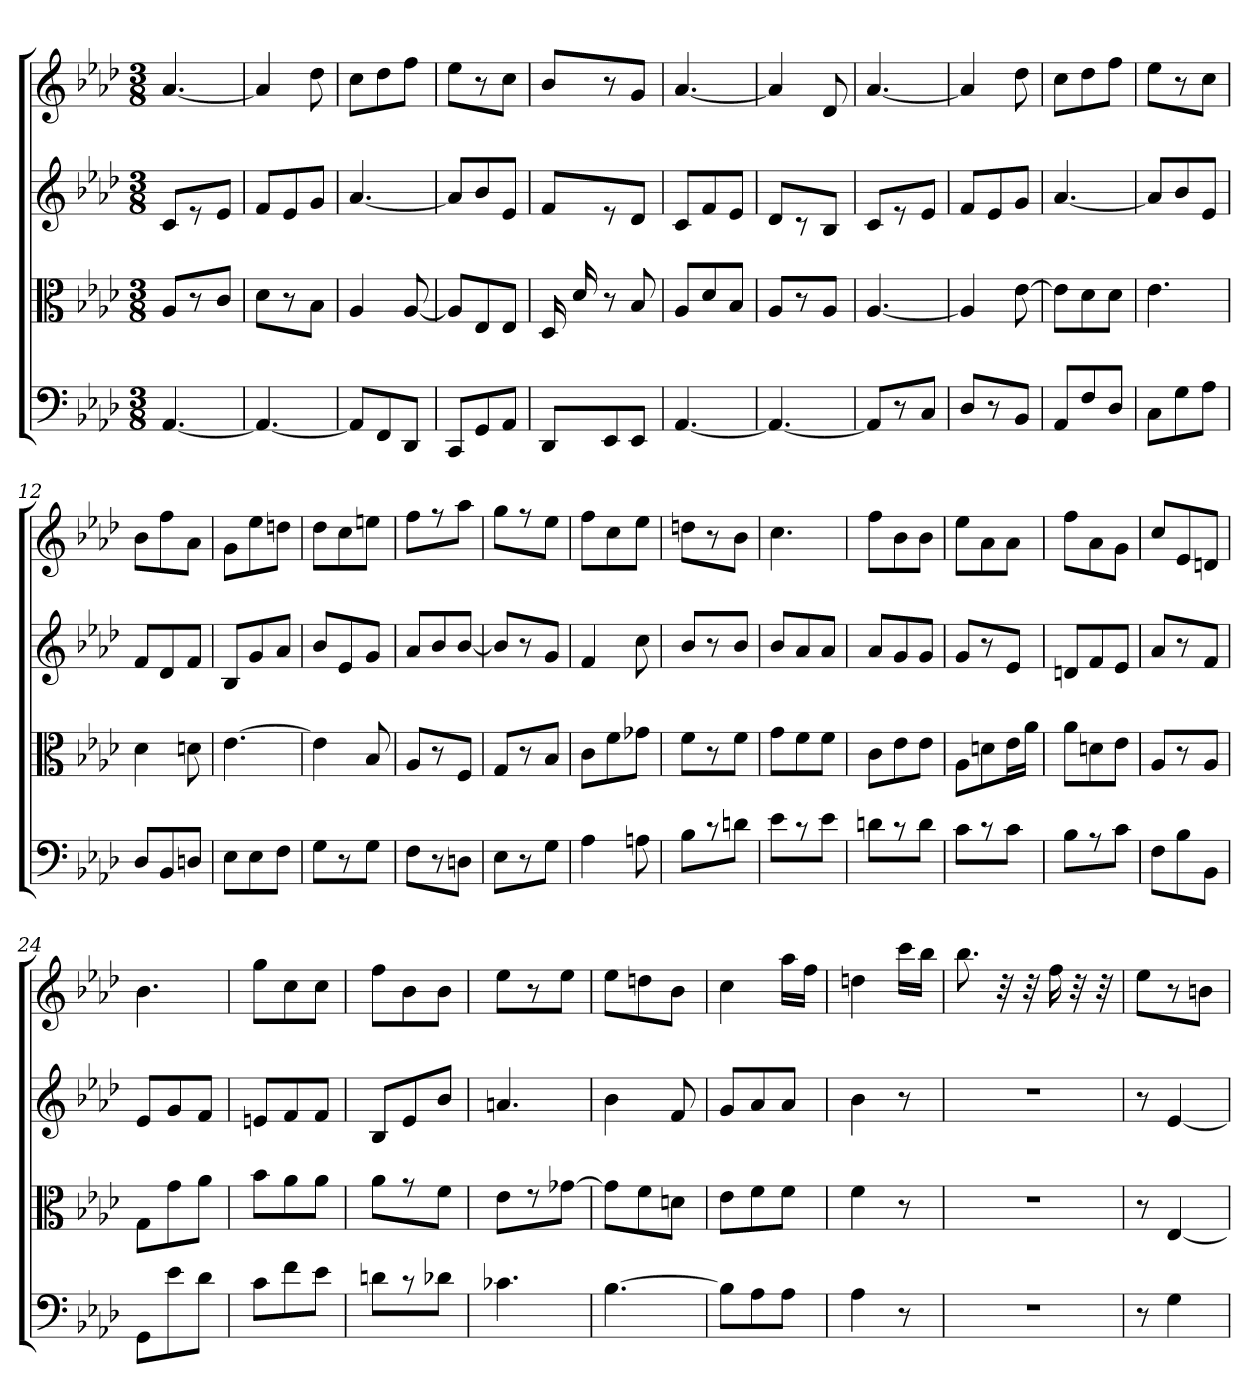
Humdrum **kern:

**kern	**kern	**kern	**kern
*part4	*part3	*part2	*part1
*staff4	*staff3	*staff2	*staff1
*clefF4	*clefC3	*clefG2	*clefG2
*k[b-e-a-d-]	*k[b-e-a-d-]	*k[b-e-a-d-]	*k[b-e-a-d-]
*A-:	*A-:	*A-:	*A-:
*M3/8	*M3/8	*M3/8	*M3/8
=	=	=	=
[4.AA-/	8A-/L	8c/L	[4.a-/
.	8r	8r	.
.	8c/J	8e-/J	.
=2	=2	=2	=2
4.AA-/_	8d-\L	8f/L	4a-/]
.	8r	8e-/	.
.	8B-\J	8g/J	8dd-\
=3	=3	=3	=3
8AA-/L]	4A-/	[4.a-/	8cc\L
8FF/	.	.	8dd-\
8DD-/J	[8A-/	.	8ff\J
=4	=4	=4	=4
8CC/L	8A-/L]	8a-/L]	8ee-\L
8GG/	8E-/	8b-/	8r
8AA-/J	8E-/J	8e-/J	8cc\J
=5	=5	=5	=5
8DD-/L	16D-/	8f/L	8b-/L
.	16d-/	.	.
8EE-/	8r	8r	8r
8EE-/J	8B-/	8d-/J	8g/J
=6	=6	=6	=6
[4.AA-/	8A-/L	8c/L	[4.a-/
.	8d-/	8f/	.
.	8B-/J	8e-/J	.
=7	=7	=7	=7
4.AA-/_	8A-/L	8d-/L	4a-/]
.	8r	8r	.
.	8A-/J	8B-/J	8d-/
=8	=8	=8	=8
8AA-/L]	[4.A-/	8c/L	[4.a-/
8r	.	8r	.
8C/J	.	8e-/J	.
=9	=9	=9	=9
8D-/L	4A-/]	8f/L	4a-/]
8r	.	8e-/	.
8BB-/J	[8e-\	8g/J	8dd-\
=10	=10	=10	=10
8AA-/L	8e-\L]	[4.a-/	8cc\L
8F/	8d-\	.	8dd-\
8D-/J	8d-\J	.	8ff\J
=11	=11	=11	=11
8C\L	4.e-\	8a-/L]	8ee-\L
8G\	.	8b-/	8r
8A-\J	.	8e-/J	8cc\J
=12	=12	=12	=12
8D-/L	4d-\	8f/L	8b-\L
8BB-/	.	8d-/	8ff\
8Dn/J	8dn\	8f/J	8a-\J
=13	=13	=13	=13
8E-\L	[4.e-\	8B-/L	8g\L
8E-\	.	8g/	8ee-\
8F\J	.	8a-/J	8ddn\J
=14	=14	=14	=14
8G\L	4e-\]	8b-/L	8dd-\L
8r	.	8e-/	8cc\
8G\J	8B-/	8g/J	8een\J
=15	=15	=15	=15
8F\L	8A-/L	8a-/L	8ff\L
8r	8r	8b-/	8r
8Dn\J	8F/J	[8b-/J	8aa-\J
=16	=16	=16	=16
8E-\L	8G/L	8b-/L]	8gg\L
8r	8r	8r	8r
8G\J	8B-/J	8g/J	8ee-\J
=17	=17	=17	=17
4A-\	8c\L	4f/	8ff\L
.	8f\	.	8cc\
8An\	8g-X\J	8cc\	8ee-\J
=18	=18	=18	=18
8B-\L	8f\L	8b-/L	8ddn\L
8r	8r	8r	8r
8dn\J	8f\J	8b-/J	8b-\J
=19	=19	=19	=19
8e-\L	8g\L	8b-/L	4.cc\
8r	8f\	8a-/	.
8e-\J	8f\J	8a-/J	.
=20	=20	=20	=20
8dn\L	8c\L	8a-/L	8ff\L
8r	8e-\	8g/	8b-\
8d\J	8e-\J	8g/J	8b-\J
=21	=21	=21	=21
8c\L	8A-\L	8g/L	8ee-\L
8r	8dn\	8r	8a-\
8c\J	16e-\L	8e-/J	8a-\J
.	16a-\JJ	.	.
=22	=22	=22	=22
8B-\L	8a-\L	8dn/L	8ff\L
8r	8dn\	8f/	8a-\
8c\J	8e-\J	8e-/J	8g\J
=23	=23	=23	=23
8F\L	8A-/L	8a-/L	8cc/L
8B-\	8r	8r	8e-/
8BB-\J	8A-/J	8f/J	8dn/J
=24	=24	=24	=24
8GG\L	8G\L	8e-/L	4.b-\
8e-\	8g\	8g/	.
8d-\J	8a-\J	8f/J	.
=25	=25	=25	=25
8c\L	8b-\L	8en/L	8gg\L
8f\	8a-\	8f/	8cc\
8e-\J	8a-\J	8f/J	8cc\J
=26	=26	=26	=26
8dn\L	8a-\L	8B-/L	8ff\L
8r	8r	8e-/	8b-\
8d-X\J	8f\J	8b-/J	8b-\J
=27	=27	=27	=27
4.c-X\	8e-\L	4.an/	8ee-\L
.	8r	.	8r
.	[8g-X\J	.	8ee-\J
=28	=28	=28	=28
[4.B-\	8g-\L]	4b-\	8ee-\L
.	8f\	.	8ddn\
.	8dn\J	8f/	8b-\J
=29	=29	=29	=29
8B-\L]	8e-\L	8g/L	4cc\
8A-\	8f\	8a-/	.
8A-\J	8f\J	8a-/J	16aa-\LL
.	.	.	16ff\JJ
=30	=30	=30	=30
4A-\	4f\	4b-\	4ddn\
8r	8r	8r	16ccc\LL
.	.	.	16bb-\JJ
=31	=31	=31	=31
4.r	4.r	4.r	8.bb-\
.	.	.	32r
.	.	.	32r
.	.	.	16ff\
.	.	.	32r
.	.	.	32r
=32	=32	=32	=32
8r	8r	8r	8ee-\L
4G\	[4E-/	[4e-/	8r
.	.	.	8bn\J
=	=	=	=
*-	*-	*-	*-
